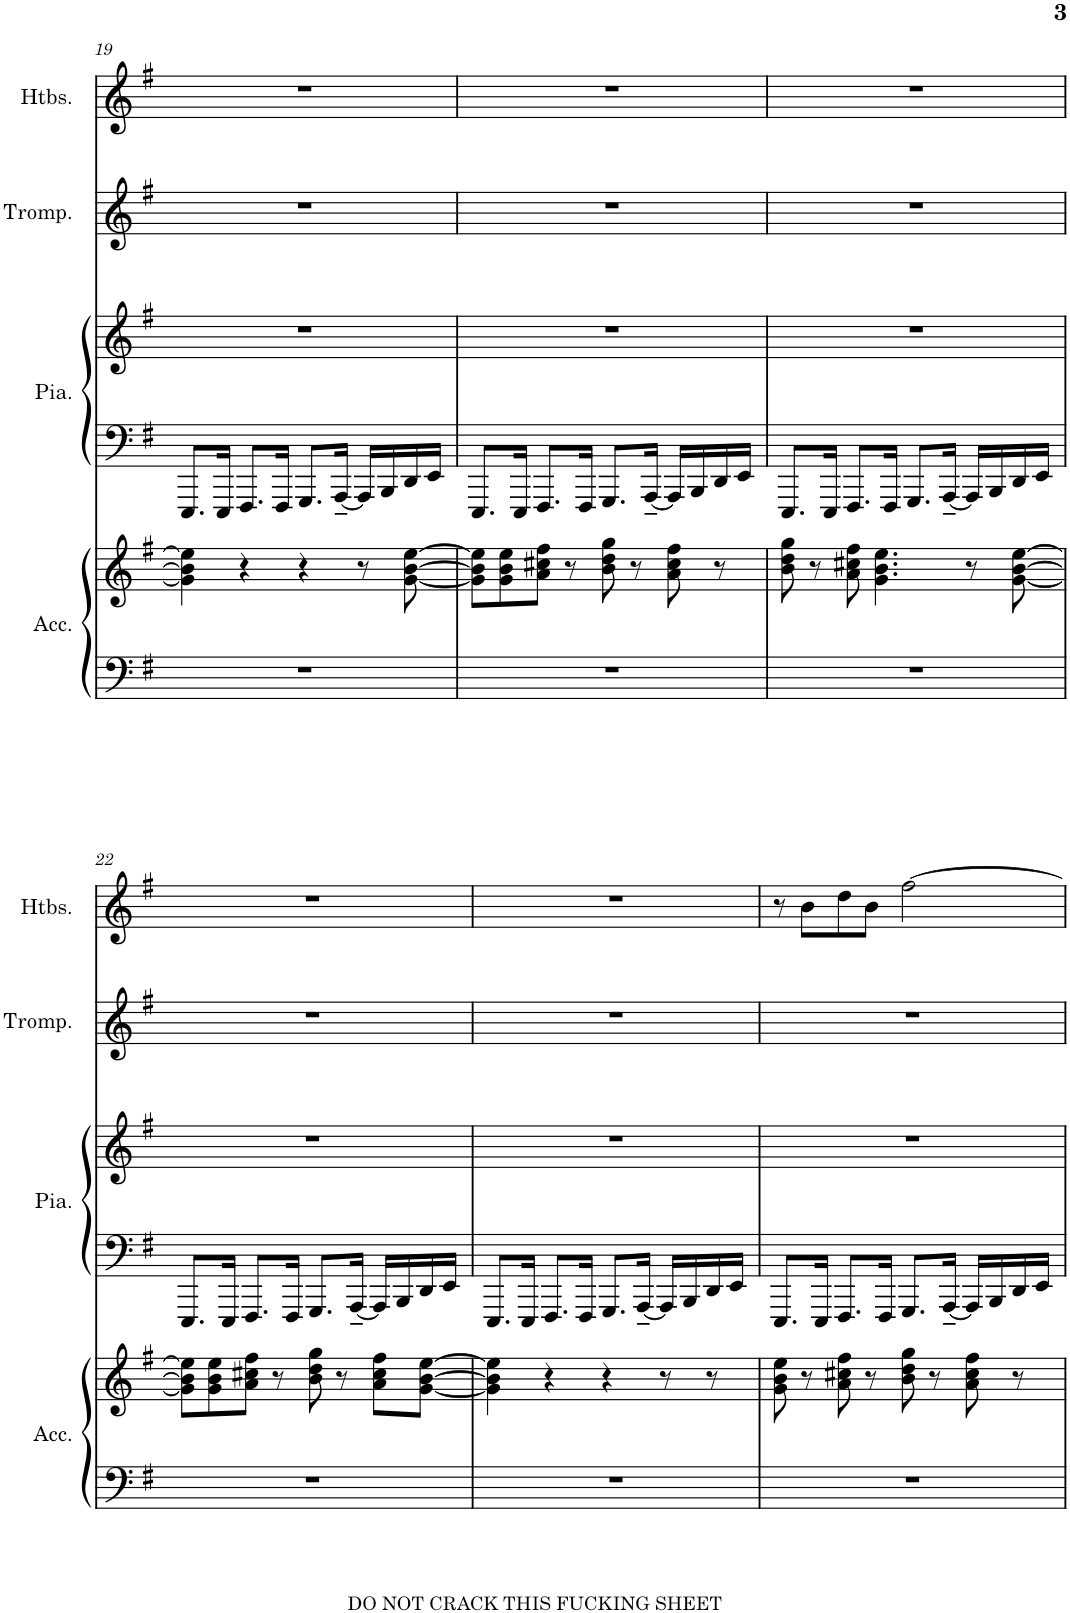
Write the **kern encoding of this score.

**kern	**kern	**kern	**kern	**kern	**kern
*part4	*part4	*part3	*part3	*part2	*part1
*staff6	*staff5	*staff4	*staff3	*staff2	*staff1
*I"Accordéon	*	*I"Piano à queue	*	*I"Trompette	*I"Hautbois
*I'Acc.	*	*I'Pia.	*	*I'Tromp.	*I'Htbs.
!!LO:PB:g=z
*clefF4	*clefG2	*clefF4	*clefG2	*clefG2	*clefG2
*	*	*	*	*ITrd1c2	*
*k[f#]	*k[f#]	*k[f#]	*k[f#]	*k[f#]	*k[f#]
*M4/4	*M4/4	*M4/4	*M4/4	*M4/4	*M4/4
=19	=19	=19	=19	=19	=19
1r	4g\] 4b\] 4ee\]	8.EEE/L	1r	1r	1r
.	.	16EEE/Jk	.	.	.
.	4r	8.FFF#/L	.	.	.
.	.	16FFF#/Jk	.	.	.
.	4r	8.GGG/L	.	.	.
.	.	[16AAA~/Jk	.	.	.
.	8r	16AAA/LL]	.	.	.
.	.	16BBB/	.	.	.
.	[8g\ [8b\ [8ee\	16DD/	.	.	.
.	.	16EE/JJ	.	.	.
=20	=20	=20	=20	=20	=20
1r	8g\] 8b\] 8ee\]L	8.EEE/L	1r	1r	1r
.	8g\ 8b\ 8ee\	.	.	.	.
.	.	16EEE/Jk	.	.	.
.	8a\ 8cc#X\ 8ff#\J	8.FFF#/L	.	.	.
.	8r	.	.	.	.
.	.	16FFF#/Jk	.	.	.
.	8b\ 8dd\ 8gg\	8.GGG/L	.	.	.
.	8r	.	.	.	.
.	.	[16AAA~/Jk	.	.	.
.	8a\ 8cc#\ 8ff#\	16AAA/LL]	.	.	.
.	.	16BBB/	.	.	.
.	8r	16DD/	.	.	.
.	.	16EE/JJ	.	.	.
=21	=21	=21	=21	=21	=21
1r	8b\ 8dd\ 8gg\	8.EEE/L	1r	1r	1r
.	8r	.	.	.	.
.	.	16EEE/Jk	.	.	.
.	8a\ 8cc#X\ 8ff#\	8.FFF#/L	.	.	.
.	4.g\ 4.b\ 4.ee\	.	.	.	.
.	.	16FFF#/Jk	.	.	.
.	.	8.GGG/L	.	.	.
.	.	[16AAA~/Jk	.	.	.
.	8r	16AAA/LL]	.	.	.
.	.	16BBB/	.	.	.
.	[8g\ [8b\ [8ee\	16DD/	.	.	.
.	.	16EE/JJ	.	.	.
!!LO:LB:g=z
=22	=22	=22	=22	=22	=22
1r	8g\] 8b\] 8ee\]L	8.EEE/L	1r	1r	1r
.	8g\ 8b\ 8ee\	.	.	.	.
.	.	16EEE/Jk	.	.	.
.	8a\ 8cc#X\ 8ff#\J	8.FFF#/L	.	.	.
.	8r	.	.	.	.
.	.	16FFF#/Jk	.	.	.
.	8b\ 8dd\ 8gg\	8.GGG/L	.	.	.
.	8r	.	.	.	.
.	.	[16AAA~/Jk	.	.	.
.	8a\ 8cc#\ 8ff#\L	16AAA/LL]	.	.	.
.	.	16BBB/	.	.	.
.	[8g\ [8b\ [8ee\J	16DD/	.	.	.
.	.	16EE/JJ	.	.	.
=23	=23	=23	=23	=23	=23
1r	4g\] 4b\] 4ee\]	8.EEE/L	1r	1r	1r
.	.	16EEE/Jk	.	.	.
.	4r	8.FFF#/L	.	.	.
.	.	16FFF#/Jk	.	.	.
.	4r	8.GGG/L	.	.	.
.	.	[16AAA~/Jk	.	.	.
.	8r	16AAA/LL]	.	.	.
.	.	16BBB/	.	.	.
.	8r	16DD/	.	.	.
.	.	16EE/JJ	.	.	.
=24	=24	=24	=24	=24	=24
1r	8g\ 8b\ 8ee\	8.EEE/L	1r	1r	8r
.	8r	.	.	.	8b\L
.	.	16EEE/Jk	.	.	.
.	8a\ 8cc#X\ 8ff#\	8.FFF#/L	.	.	8dd\
.	8r	.	.	.	8b\J
.	.	16FFF#/Jk	.	.	.
.	8b\ 8dd\ 8gg\	8.GGG/L	.	.	[2ff#\
.	8r	.	.	.	.
.	.	[16AAA~/Jk	.	.	.
.	8a\ 8cc#\ 8ff#\	16AAA/LL]	.	.	.
.	.	16BBB/	.	.	.
.	8r	16DD/	.	.	.
.	.	16EE/JJ	.	.	.
=	=	=	=	=	=
*-	*-	*-	*-	*-	*-
